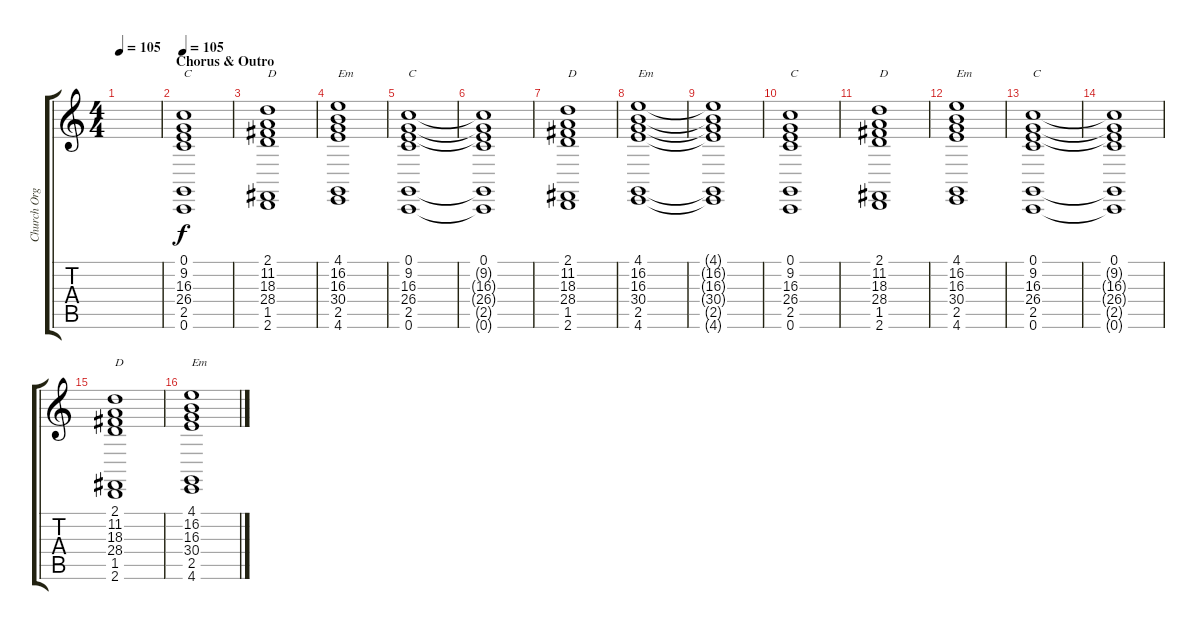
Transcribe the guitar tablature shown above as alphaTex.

\track ("Church Organ" "Church Org") {instrument churchorgan}
\staff {score tabs}
\tuning (C4 G3 Eb3 Bb2 F2 C2) {hide}
\ts (4 4)
\tempo 105
\clef g2
\ks c
|
\section ("" "Chorus & Outro")
\tempo 105
(0.1 9.2 16.3 26.4 2.5 0.6).1{txt "C" balance 8 instrument churchorgan} |
(2.1 11.2 18.3 28.4 1.5 2.6).1{txt "D"} |
(4.1 16.2 16.3 30.4 2.5 4.6).1{txt "Em"} |
(0.1 9.2 16.3 26.4 2.5 0.6).1{txt "C"} |
(0.1 9.2{t} 16.3{t} 26.4{t} 2.5{t} 0.6{t}).1 |
(2.1 11.2 18.3 28.4 1.5 2.6).1{txt "D"} |
(4.1 16.2 16.3 30.4 2.5 4.6).1{txt "Em"} |
(4.1{t} 16.2{t} 16.3{t} 30.4{t} 2.5{t} 4.6{t}).1 |
(0.1 9.2 16.3 26.4 2.5 0.6).1{txt "C"} |
(2.1 11.2 18.3 28.4 1.5 2.6).1{txt "D"} |
(4.1 16.2 16.3 30.4 2.5 4.6).1{txt "Em"} |
(0.1 9.2 16.3 26.4 2.5 0.6).1{txt "C"} |
(0.1 9.2{t} 16.3{t} 26.4{t} 2.5{t} 0.6{t}).1 |
(2.1 11.2 18.3 28.4 1.5 2.6).1{txt "D"} |
(4.1 16.2 16.3 30.4 2.5 4.6).1{txt "Em"}
